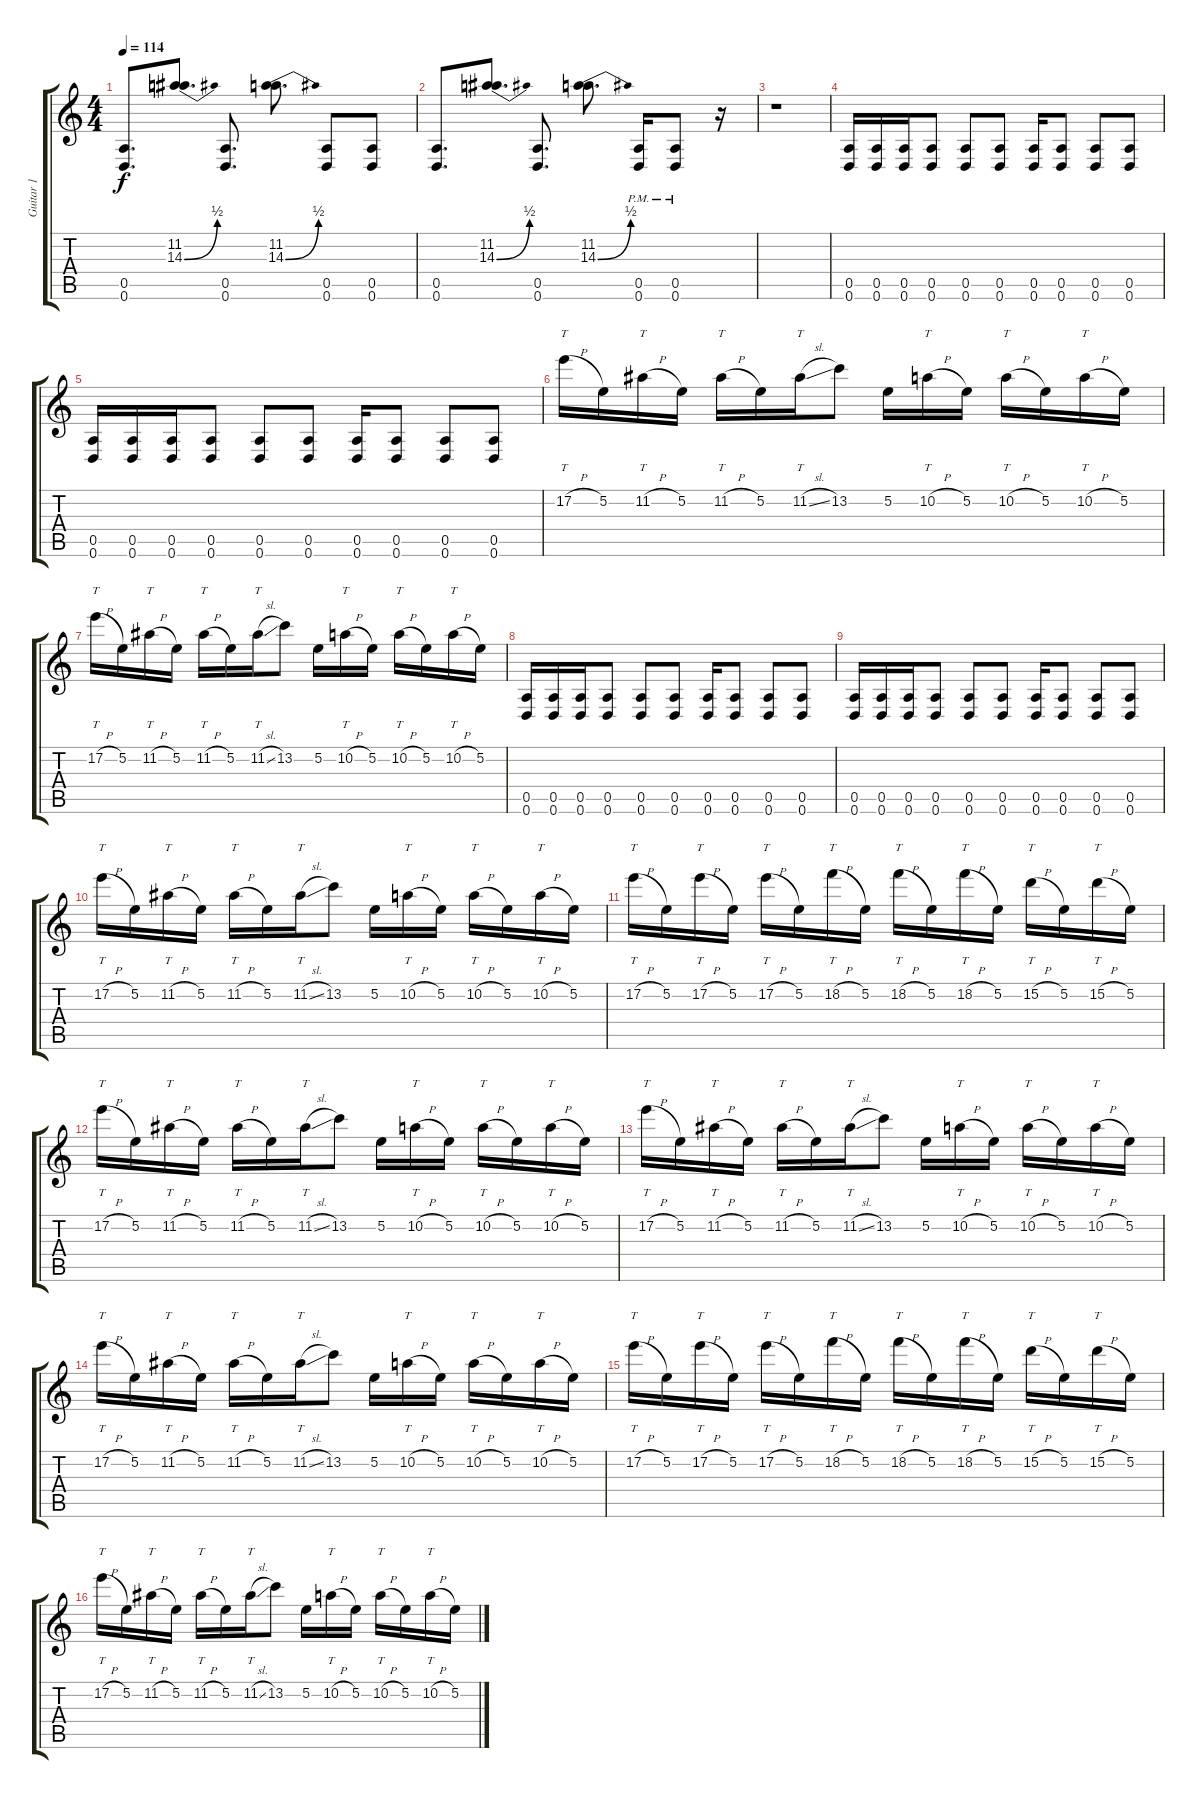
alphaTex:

\track ("Guitar 1" "Guitar 1") {instrument distortionguitar}
\staff {score tabs}
\tuning (E4 B3 G3 D3 A2 D2) {hide}
\ts (4 4)
\tempo 114
\clef g2
\ks c
(0.5 0.6).8{d dy f} (11.2 14.3{be (bend 0 0 60 2)}).8{d} (0.5 0.6).8{d} (11.2 14.3{be (bend 0 0 60 2)}).8{d} (0.5 0.6).8 (0.5 0.6).8 |
(0.5 0.6).8{d} (11.2 14.3{be (bend 0 0 60 2)}).8{d} (0.5 0.6).8{d} (11.2 14.3{be (bend 0 0 60 2)}).8{d} (0.5{pm} 0.6{pm}).16 (0.5{pm} 0.6{pm}).8 r.16 |
r.1 |
(0.5 0.6).16 (0.5 0.6).16 (0.5 0.6).16 (0.5 0.6).8 (0.5 0.6).8 (0.5 0.6).8 (0.5 0.6).16 (0.5 0.6).8 (0.5 0.6).8 (0.5 0.6).8 |
(0.5 0.6).16 (0.5 0.6).16 (0.5 0.6).16 (0.5 0.6).8 (0.5 0.6).8 (0.5 0.6).8 (0.5 0.6).16 (0.5 0.6).8 (0.5 0.6).8 (0.5 0.6).8 |
17.2{h}.16{tt} 5.2.16 11.2{h}.16{tt} 5.2.16 11.2{h}.16{tt} 5.2.16 11.2{sl}.16{tt} 13.2.8 5.2.16 10.2{h}.16{tt} 5.2.16 10.2{h}.16{tt} 5.2.16 10.2{h}.16{tt} 5.2.16 |
17.2{h}.16{tt} 5.2.16 11.2{h}.16{tt} 5.2.16 11.2{h}.16{tt} 5.2.16 11.2{sl}.16{tt} 13.2.8 5.2.16 10.2{h}.16{tt} 5.2.16 10.2{h}.16{tt} 5.2.16 10.2{h}.16{tt} 5.2.16 |
(0.5 0.6).16 (0.5 0.6).16 (0.5 0.6).16 (0.5 0.6).8 (0.5 0.6).8 (0.5 0.6).8 (0.5 0.6).16 (0.5 0.6).8 (0.5 0.6).8 (0.5 0.6).8 |
(0.5 0.6).16 (0.5 0.6).16 (0.5 0.6).16 (0.5 0.6).8 (0.5 0.6).8 (0.5 0.6).8 (0.5 0.6).16 (0.5 0.6).8 (0.5 0.6).8 (0.5 0.6).8 |
17.2{h}.16{tt} 5.2.16 11.2{h}.16{tt} 5.2.16 11.2{h}.16{tt} 5.2.16 11.2{sl}.16{tt} 13.2.8 5.2.16 10.2{h}.16{tt} 5.2.16 10.2{h}.16{tt} 5.2.16 10.2{h}.16{tt} 5.2.16 |
17.2{h}.16{tt} 5.2.16 17.2{h}.16{tt} 5.2.16 17.2{h}.16{tt} 5.2.16 18.2{h}.16{tt} 5.2.16 18.2{h}.16{tt} 5.2.16 18.2{h}.16{tt} 5.2.16 15.2{h}.16{tt} 5.2.16 15.2{h}.16{tt} 5.2.16 |
17.2{h}.16{tt} 5.2.16 11.2{h}.16{tt} 5.2.16 11.2{h}.16{tt} 5.2.16 11.2{sl}.16{tt} 13.2.8 5.2.16 10.2{h}.16{tt} 5.2.16 10.2{h}.16{tt} 5.2.16 10.2{h}.16{tt} 5.2.16 |
17.2{h}.16{tt} 5.2.16 11.2{h}.16{tt} 5.2.16 11.2{h}.16{tt} 5.2.16 11.2{sl}.16{tt} 13.2.8 5.2.16 10.2{h}.16{tt} 5.2.16 10.2{h}.16{tt} 5.2.16 10.2{h}.16{tt} 5.2.16 |
17.2{h}.16{tt} 5.2.16 11.2{h}.16{tt} 5.2.16 11.2{h}.16{tt} 5.2.16 11.2{sl}.16{tt} 13.2.8 5.2.16 10.2{h}.16{tt} 5.2.16 10.2{h}.16{tt} 5.2.16 10.2{h}.16{tt} 5.2.16 |
17.2{h}.16{tt} 5.2.16 17.2{h}.16{tt} 5.2.16 17.2{h}.16{tt} 5.2.16 18.2{h}.16{tt} 5.2.16 18.2{h}.16{tt} 5.2.16 18.2{h}.16{tt} 5.2.16 15.2{h}.16{tt} 5.2.16 15.2{h}.16{tt} 5.2.16 |
17.2{h}.16{tt} 5.2.16 11.2{h}.16{tt} 5.2.16 11.2{h}.16{tt} 5.2.16 11.2{sl}.16{tt} 13.2.8 5.2.16 10.2{h}.16{tt} 5.2.16 10.2{h}.16{tt} 5.2.16 10.2{h}.16{tt} 5.2.16
